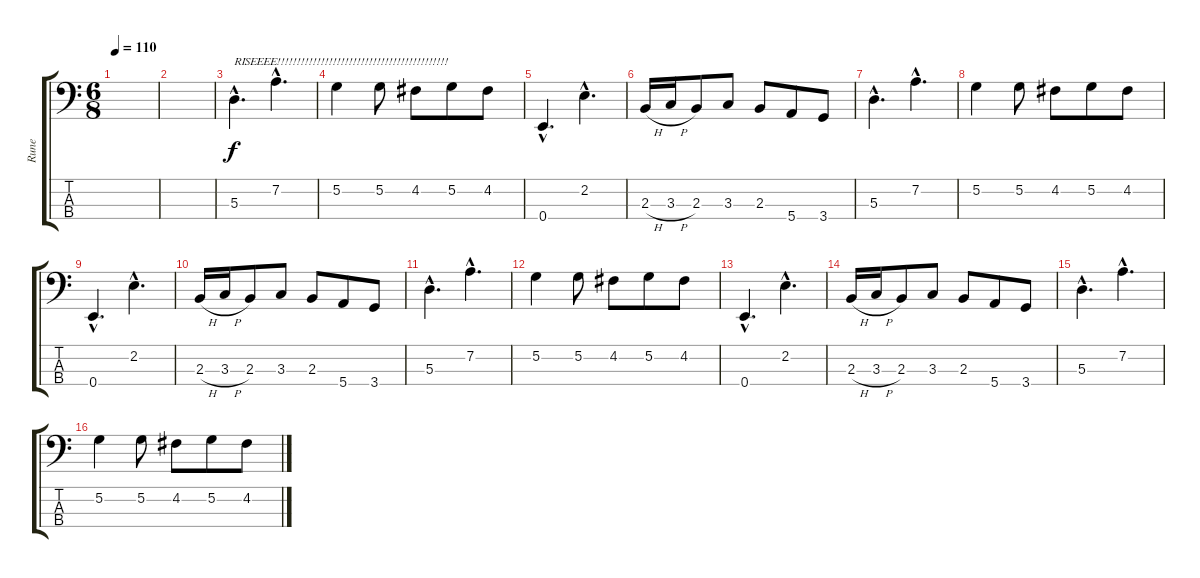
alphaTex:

\track ("Rune" "Rune") {instrument electricbassfinger}
\staff {score tabs}
\tuning (G2 D2 A1 E1) {hide}
\ts (6 8)
\tempo 110
\clef f4
\ks c
|
|
5.3{hac}.4{d txt "RISEEEE!!!!!!!!!!!!!!!!!!!!!!!!!!!!!!!!!!!!!!!!!!!"} 7.2{hac}.4{d} |
5.2.4 5.2.8 4.2.8 5.2.8 4.2.8 |
0.4{hac}.4{d} 2.2{hac}.4{d} |
2.3{h}.16 3.3{h}.16 2.3.8 3.3.8 2.3.8 5.4.8 3.4.8 |
5.3{hac}.4{d} 7.2{hac}.4{d} |
5.2.4 5.2.8 4.2.8 5.2.8 4.2.8 |
0.4{hac}.4{d} 2.2{hac}.4{d} |
2.3{h}.16 3.3{h}.16 2.3.8 3.3.8 2.3.8 5.4.8 3.4.8 |
5.3{hac}.4{d} 7.2{hac}.4{d} |
5.2.4 5.2.8 4.2.8 5.2.8 4.2.8 |
0.4{hac}.4{d} 2.2{hac}.4{d} |
2.3{h}.16 3.3{h}.16 2.3.8 3.3.8 2.3.8 5.4.8 3.4.8 |
5.3{hac}.4{d} 7.2{hac}.4{d} |
5.2.4 5.2.8 4.2.8 5.2.8 4.2.8
